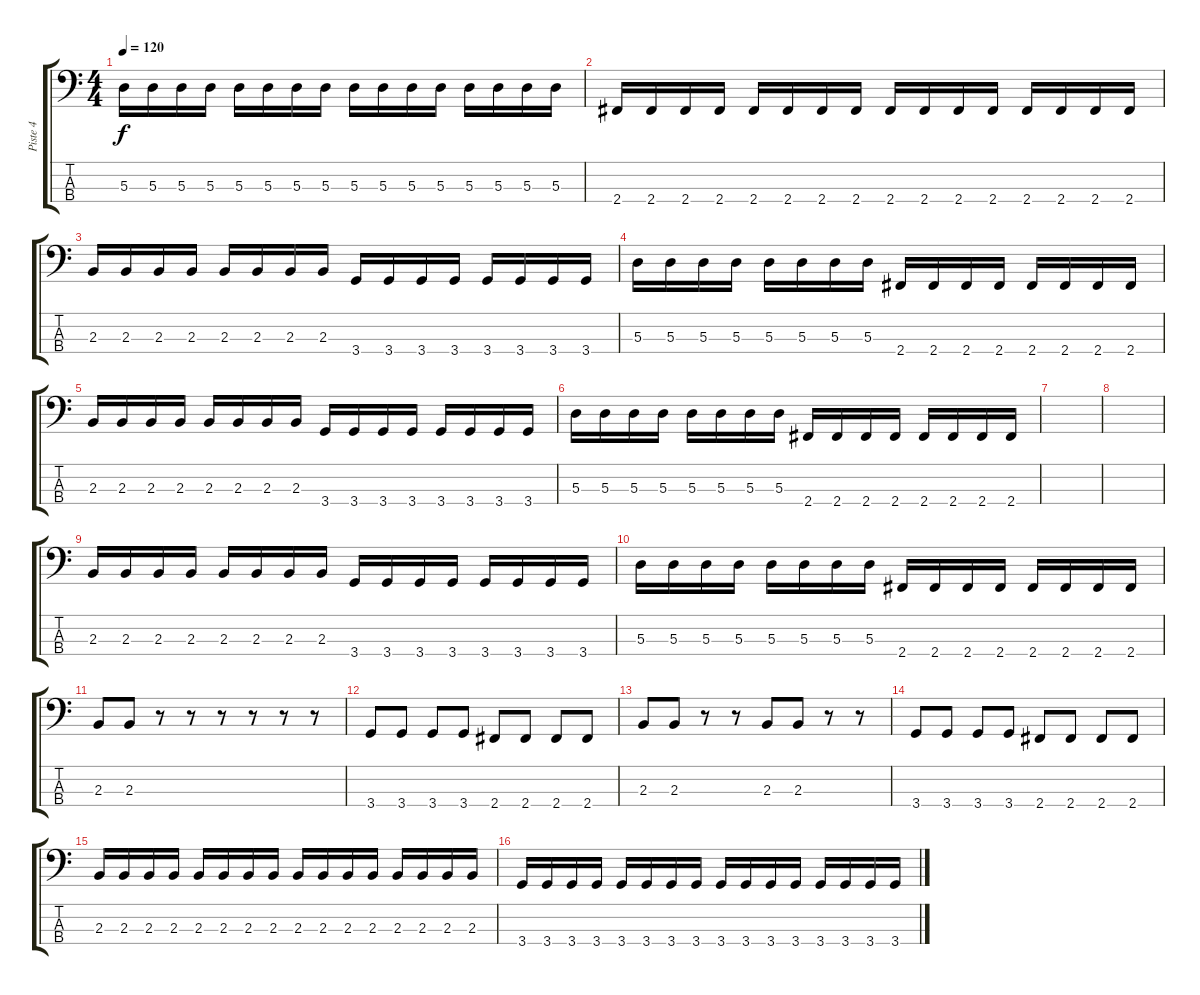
\track ("Piste 4" "Piste 4") {instrument electricbasspick}
\staff {score tabs}
\tuning (G2 D2 A1 E1) {hide}
\ts (4 4)
\tempo 120
\clef f4
\ks c
5.3.16{dy f} 5.3.16 5.3.16 5.3.16 5.3.16 5.3.16 5.3.16 5.3.16 5.3.16 5.3.16 5.3.16 5.3.16 5.3.16 5.3.16 5.3.16 5.3.16 |
2.4.16 2.4.16 2.4.16 2.4.16 2.4.16 2.4.16 2.4.16 2.4.16 2.4.16 2.4.16 2.4.16 2.4.16 2.4.16 2.4.16 2.4.16 2.4.16 |
2.3.16 2.3.16 2.3.16 2.3.16 2.3.16 2.3.16 2.3.16 2.3.16 3.4.16 3.4.16 3.4.16 3.4.16 3.4.16 3.4.16 3.4.16 3.4.16 |
5.3.16 5.3.16 5.3.16 5.3.16 5.3.16 5.3.16 5.3.16 5.3.16 2.4.16 2.4.16 2.4.16 2.4.16 2.4.16 2.4.16 2.4.16 2.4.16 |
2.3.16 2.3.16 2.3.16 2.3.16 2.3.16 2.3.16 2.3.16 2.3.16 3.4.16 3.4.16 3.4.16 3.4.16 3.4.16 3.4.16 3.4.16 3.4.16 |
5.3.16 5.3.16 5.3.16 5.3.16 5.3.16 5.3.16 5.3.16 5.3.16 2.4.16 2.4.16 2.4.16 2.4.16 2.4.16 2.4.16 2.4.16 2.4.16 |
|
|
2.3.16 2.3.16 2.3.16 2.3.16 2.3.16 2.3.16 2.3.16 2.3.16 3.4.16 3.4.16 3.4.16 3.4.16 3.4.16 3.4.16 3.4.16 3.4.16 |
5.3.16 5.3.16 5.3.16 5.3.16 5.3.16 5.3.16 5.3.16 5.3.16 2.4.16 2.4.16 2.4.16 2.4.16 2.4.16 2.4.16 2.4.16 2.4.16 |
2.3.8 2.3.8 r.8 r.8 r.8 r.8 r.8 r.8 |
3.4.8 3.4.8 3.4.8 3.4.8 2.4.8 2.4.8 2.4.8 2.4.8 |
2.3.8 2.3.8 r.8 r.8 2.3.8 2.3.8 r.8 r.8 |
3.4.8 3.4.8 3.4.8 3.4.8 2.4.8 2.4.8 2.4.8 2.4.8 |
2.3.16 2.3.16 2.3.16 2.3.16 2.3.16 2.3.16 2.3.16 2.3.16 2.3.16 2.3.16 2.3.16 2.3.16 2.3.16 2.3.16 2.3.16 2.3.16 |
3.4.16 3.4.16 3.4.16 3.4.16 3.4.16 3.4.16 3.4.16 3.4.16 3.4.16 3.4.16 3.4.16 3.4.16 3.4.16 3.4.16 3.4.16 3.4.16
